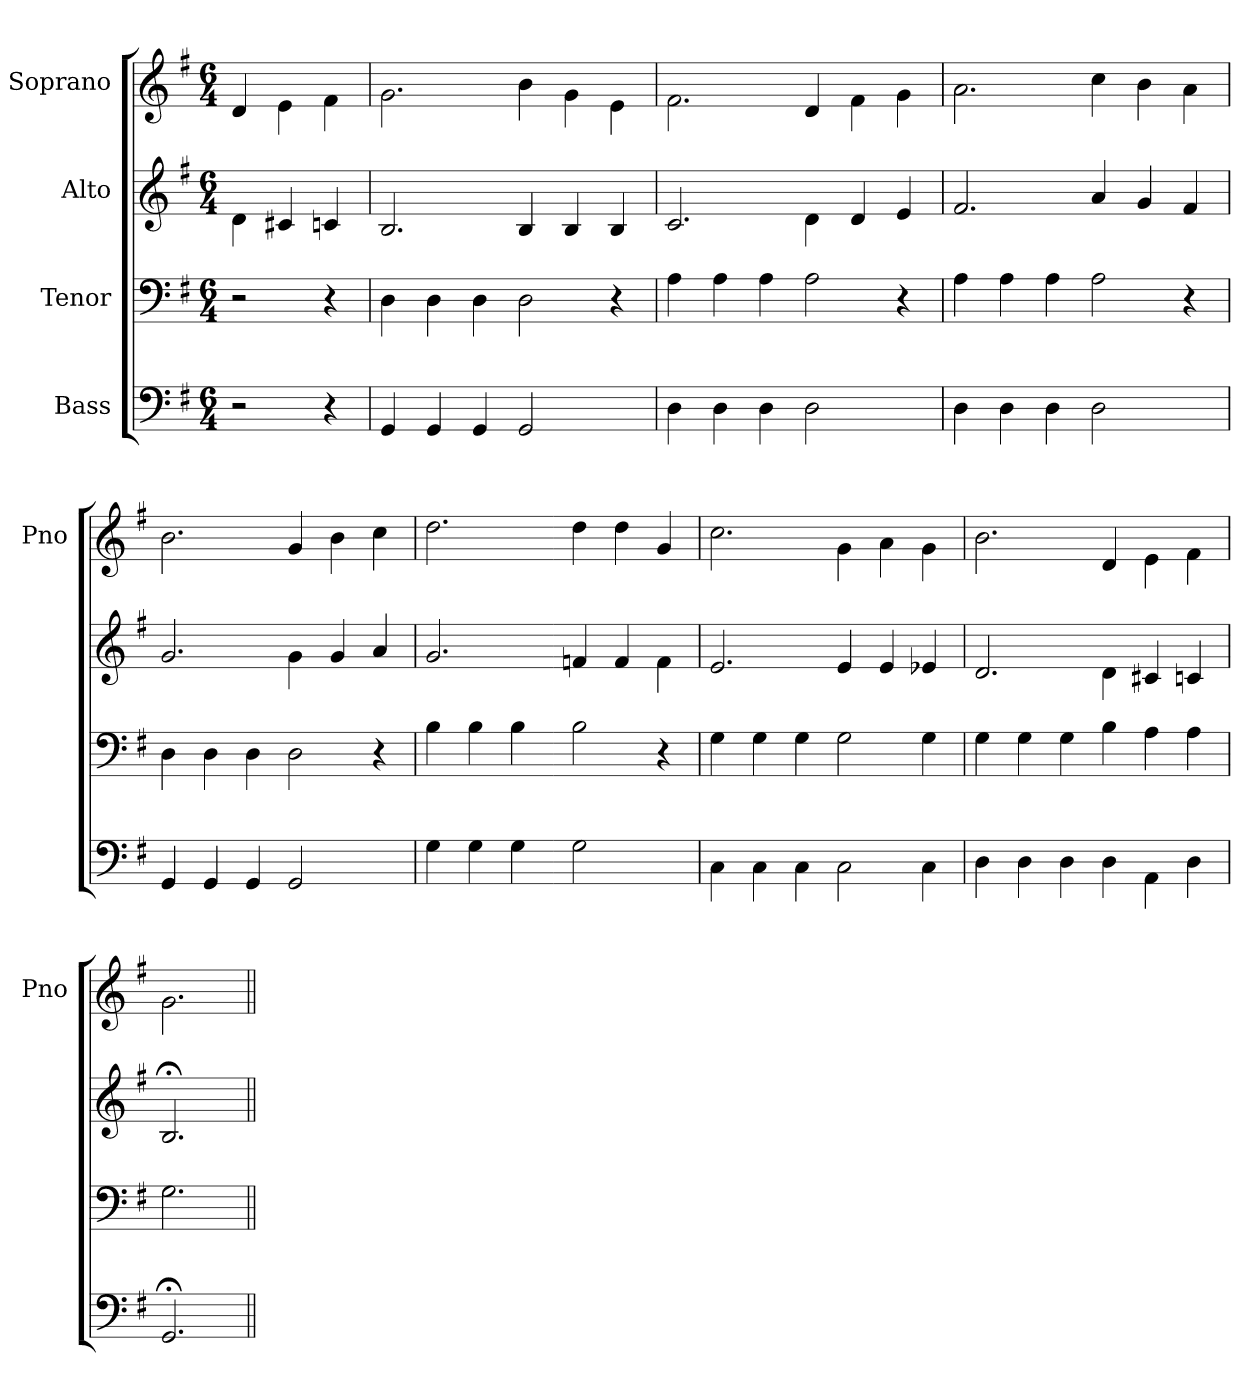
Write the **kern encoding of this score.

**kern	**kern	**kern	**kern
*part4	*part3	*part2	*part1
*staff4	*staff3	*staff2	*staff1
*I"Bass	*I"Tenor	*I"Alto	*I"Soprano
*	*	*	*I'Pno
*clefF4	*clefF4	*clefG2	*clefG2
*k[f#]	*k[f#]	*k[f#]	*k[f#]
*G:	*G:	*G:	*G:
*M6/4	*M6/4	*M6/4	*M6/4
=	=	=	=
2r	2r	4d\	4d/
.	.	4c#X/	4e\
4r	4r	4cn/	4f#\
=	=	=	=
4GG/	4D\	2.B/	2.g\
4GG/	4D\	.	.
4GG/	4D\	.	.
2GG/	2D\	4B/	4b\
.	.	4B/	4g\
4ryy	4r	4B/	4e\
=	=	=	=
4D\	4A\	2.c/	2.f#\
4D\	4A\	.	.
4D\	4A\	.	.
2D\	2A\	4d\	4d/
.	.	4d/	4f#\
4ryy	4r	4e/	4g\
=	=	=	=
4D\	4A\	2.f#/	2.a\
4D\	4A\	.	.
4D\	4A\	.	.
2D\	2A\	4a/	4cc\
.	.	4g/	4b\
4ryy	4r	4f#/	4a\
=	=	=	=
4GG/	4D\	2.g/	2.b\
4GG/	4D\	.	.
4GG/	4D\	.	.
2GG/	2D\	4g\	4g/
.	.	4g/	4b\
4ryy	4r	4a/	4cc\
=	=	=	=
4G\	4B\	2.g/	2.dd\
4G\	4B\	.	.
4G\	4B\	.	.
=-	=-	=-	=-
2G\	2B\	4fn/	4dd\
.	.	4f/	4dd\
4ryy	4r	4f\	4g/
=	=	=	=
4C\	4G\	2.e/	2.cc\
4C\	4G\	.	.
4C\	4G\	.	.
2C\	2G\	4e/	4g\
.	.	4e/	4a\
4C\	4G\	4e-X/	4g\
=	=	=	=
4D\	4G\	2.d/	2.b\
4D\	4G\	.	.
4D\	4G\	.	.
4D\	4B\	4d\	4d/
4AA\	4A\	4c#X/	4e\
4D\	4A\	4cn/	4f#\
=	=	=	=
2.GG;/	2.G\	2.B;</	2.g\
=||	=||	=||	=||
*-	*-	*-	*-
